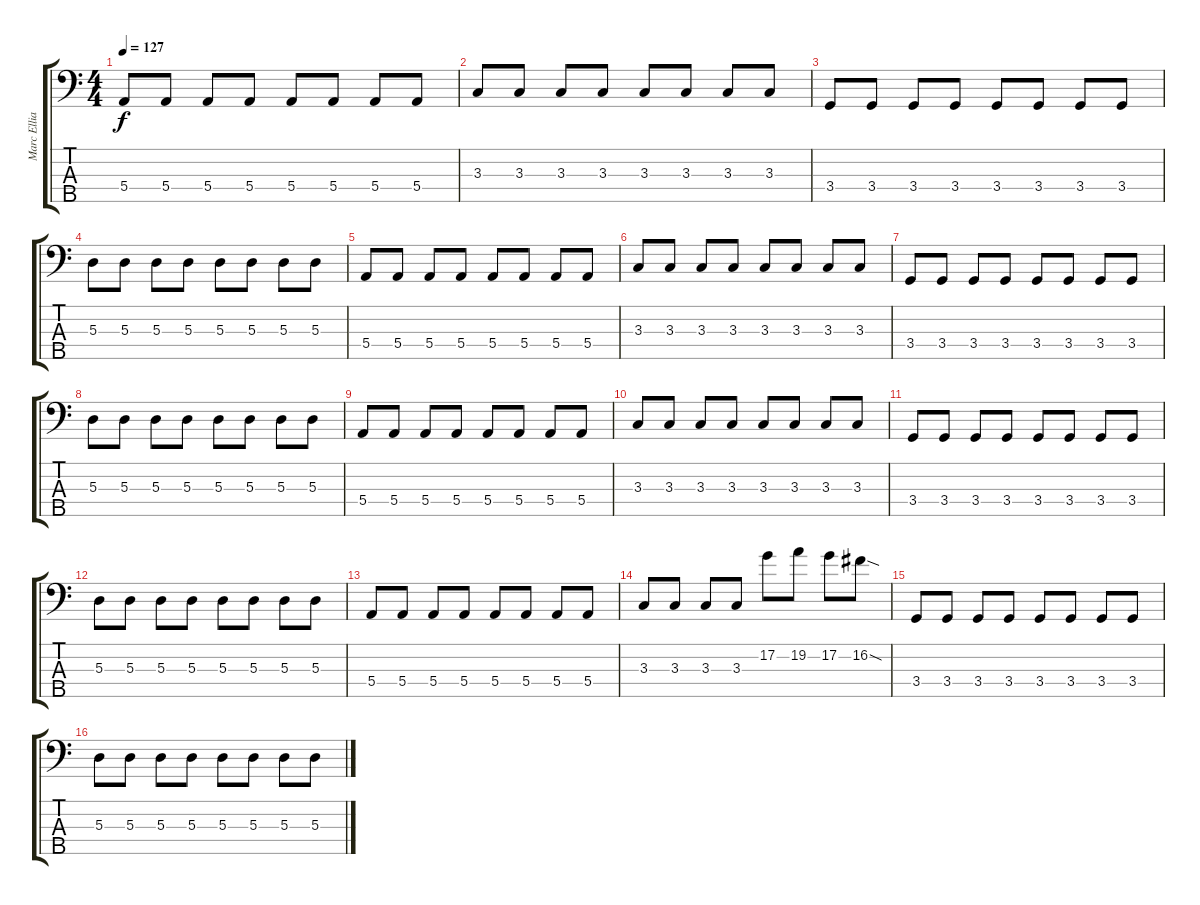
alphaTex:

\track ("Marc Elliard" "Marc Ellia") {instrument electricbassfinger}
\staff {score tabs}
\tuning (G2 D2 A1 E1 B0) {hide}
\ts (4 4)
\tempo 127
\clef f4
\ks c
5.4.8{dy f} 5.4.8 5.4.8 5.4.8 5.4.8 5.4.8 5.4.8 5.4.8 |
3.3.8 3.3.8 3.3.8 3.3.8 3.3.8 3.3.8 3.3.8 3.3.8 |
3.4.8 3.4.8 3.4.8 3.4.8 3.4.8 3.4.8 3.4.8 3.4.8 |
5.3.8 5.3.8 5.3.8 5.3.8 5.3.8 5.3.8 5.3.8 5.3.8 |
5.4.8 5.4.8 5.4.8 5.4.8 5.4.8 5.4.8 5.4.8 5.4.8 |
3.3.8 3.3.8 3.3.8 3.3.8 3.3.8 3.3.8 3.3.8 3.3.8 |
3.4.8 3.4.8 3.4.8 3.4.8 3.4.8 3.4.8 3.4.8 3.4.8 |
5.3.8 5.3.8 5.3.8 5.3.8 5.3.8 5.3.8 5.3.8 5.3.8 |
5.4.8 5.4.8 5.4.8 5.4.8 5.4.8 5.4.8 5.4.8 5.4.8 |
3.3.8 3.3.8 3.3.8 3.3.8 3.3.8 3.3.8 3.3.8 3.3.8 |
3.4.8 3.4.8 3.4.8 3.4.8 3.4.8 3.4.8 3.4.8 3.4.8 |
5.3.8 5.3.8 5.3.8 5.3.8 5.3.8 5.3.8 5.3.8 5.3.8 |
5.4.8 5.4.8 5.4.8 5.4.8 5.4.8 5.4.8 5.4.8 5.4.8 |
3.3.8 3.3.8 3.3.8 3.3.8 17.2.8 19.2.8 17.2.8 16.2{sod}.8 |
3.4.8 3.4.8 3.4.8 3.4.8 3.4.8 3.4.8 3.4.8 3.4.8 |
5.3.8 5.3.8 5.3.8 5.3.8 5.3.8 5.3.8 5.3.8 5.3.8
